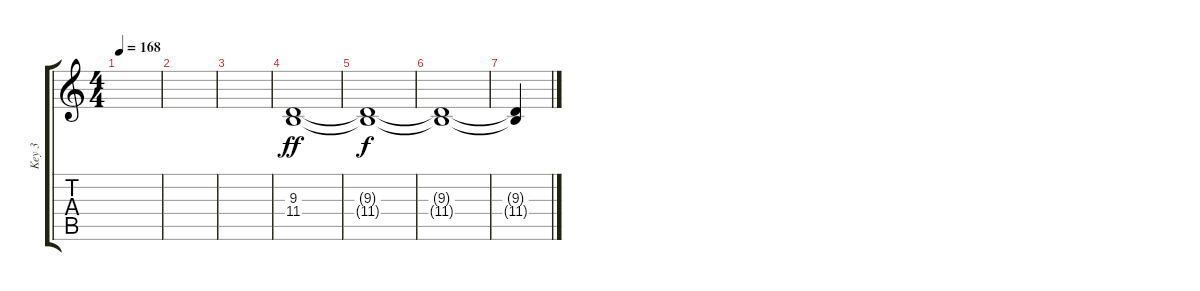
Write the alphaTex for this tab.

\track ("Key 3" "Key 3") {instrument stringensemble1}
\staff {score tabs}
\tuning (D4 A3 F3 C3 G2 D2) {hide}
\ts (4 4)
\tempo 168
\clef g2
\ks c
|
|
|
(9.3 11.4).1{dy ff volume 5} |
(9.3{t} 11.4{t}).1{dy f} |
(9.3{t} 11.4{t}).1 |
(9.3{t} 11.4{t}).4
